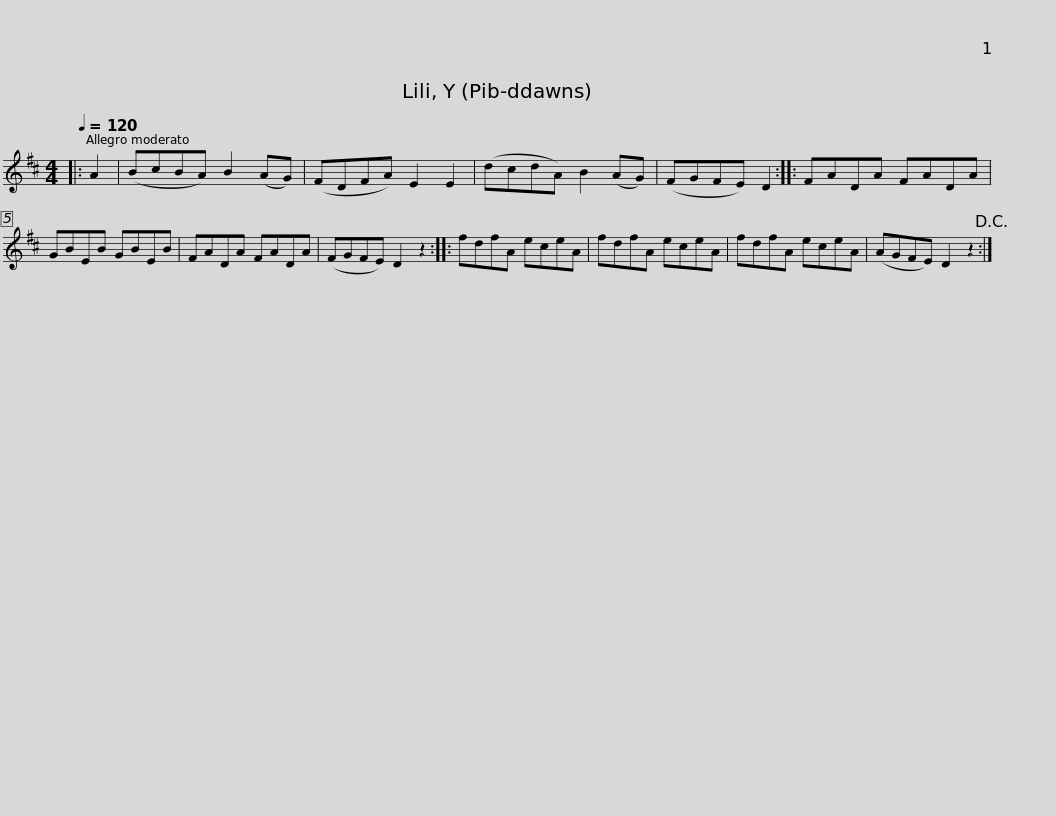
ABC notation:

X:1
L:1/8
Q:1/4=120
M:4/4
I:linebreak $
K:D
V:1 treble
V:1
|: A2 | (BcBA) B2 (AG) | (FDFA) E2 E2 | (dcdA) B2 (AG) | (FGFE) D2 :: %5
 FADA FADA |$ GBEB GBEB | FADA FADA | (FGFE) D2 z2 :: fdfA eceA | %10
 fdfA eceA |$ fdfA eceA | (AGFE) D2 z2!D.C.! :| %13
